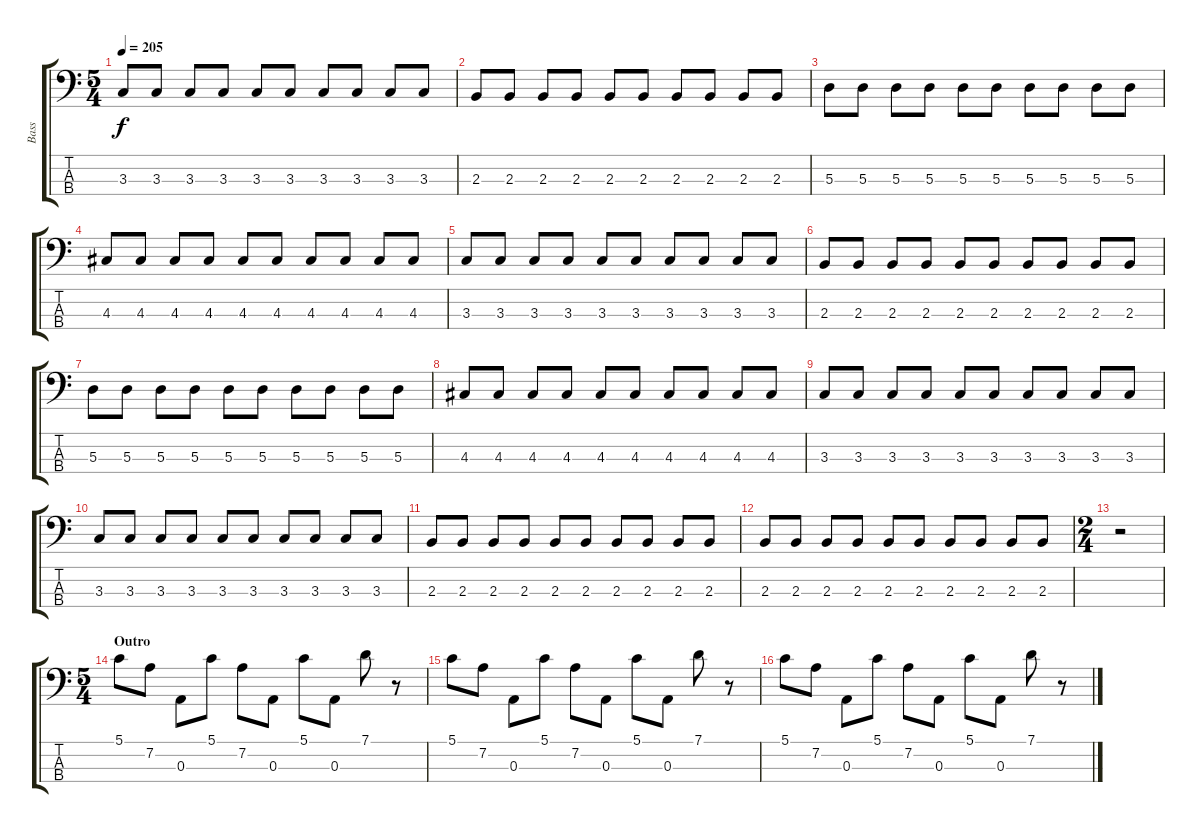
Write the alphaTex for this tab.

\track ("Bass" "Bass") {instrument overdrivenguitar}
\staff {score tabs}
\tuning (G2 D2 A1 E1) {hide}
\ts (5 4)
\tempo 205
\clef f4
\ks c
3.3.8{dy f} 3.3.8 3.3.8 3.3.8 3.3.8 3.3.8 3.3.8 3.3.8 3.3.8 3.3.8 |
2.3.8 2.3.8 2.3.8 2.3.8 2.3.8 2.3.8 2.3.8 2.3.8 2.3.8 2.3.8 |
5.3.8 5.3.8 5.3.8 5.3.8 5.3.8 5.3.8 5.3.8 5.3.8 5.3.8 5.3.8 |
4.3.8 4.3.8 4.3.8 4.3.8 4.3.8 4.3.8 4.3.8 4.3.8 4.3.8 4.3.8 |
3.3.8 3.3.8 3.3.8 3.3.8 3.3.8 3.3.8 3.3.8 3.3.8 3.3.8 3.3.8 |
2.3.8 2.3.8 2.3.8 2.3.8 2.3.8 2.3.8 2.3.8 2.3.8 2.3.8 2.3.8 |
5.3.8 5.3.8 5.3.8 5.3.8 5.3.8 5.3.8 5.3.8 5.3.8 5.3.8 5.3.8 |
4.3.8 4.3.8 4.3.8 4.3.8 4.3.8 4.3.8 4.3.8 4.3.8 4.3.8 4.3.8 |
3.3.8 3.3.8 3.3.8 3.3.8 3.3.8 3.3.8 3.3.8 3.3.8 3.3.8 3.3.8 |
3.3.8 3.3.8 3.3.8 3.3.8 3.3.8 3.3.8 3.3.8 3.3.8 3.3.8 3.3.8 |
2.3.8 2.3.8 2.3.8 2.3.8 2.3.8 2.3.8 2.3.8 2.3.8 2.3.8 2.3.8 |
2.3.8 2.3.8 2.3.8 2.3.8 2.3.8 2.3.8 2.3.8 2.3.8 2.3.8 2.3.8 |
\ts (2 4)
r.2 |
\ts (5 4)
\section ("" "Outro")
5.1.8 7.2.8 0.3.8 5.1.8 7.2.8 0.3.8 5.1.8 0.3.8 7.1.8 r.8 |
5.1.8 7.2.8 0.3.8 5.1.8 7.2.8 0.3.8 5.1.8 0.3.8 7.1.8 r.8 |
5.1.8 7.2.8 0.3.8 5.1.8 7.2.8 0.3.8 5.1.8 0.3.8 7.1.8 r.8
